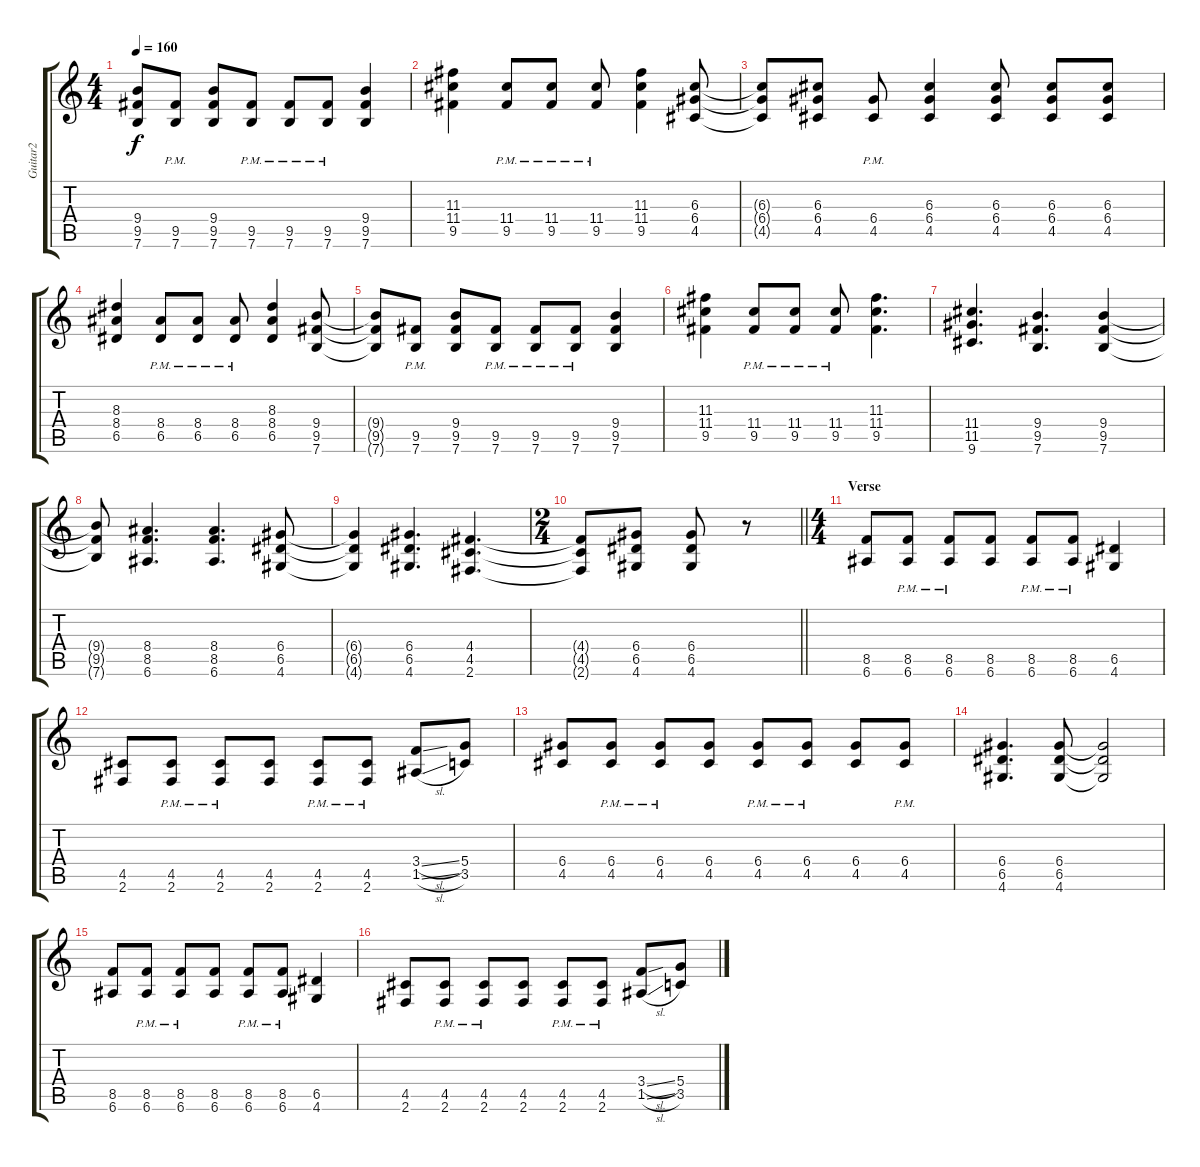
\track ("Guitar2" "Guitar2") {instrument overdrivenguitar}
\staff {score tabs}
\tuning (E4 B3 G3 D3 A2 E2) {hide}
\ts (4 4)
\tempo 160
\clef g2
\ks c
(9.4{t} 9.5{t} 7.6{t}).8{dy f} (9.5{pm} 7.6{pm}).8 (9.4 9.5 7.6).8 (9.5{pm} 7.6{pm}).8 (9.5{pm} 7.6{pm}).8 (9.5{pm} 7.6{pm}).8 (9.4 9.5 7.6).4 |
(11.3 11.4 9.5).4 (11.4{pm} 9.5{pm}).8 (11.4{pm} 9.5{pm}).8 (11.4{pm} 9.5{pm}).8 (11.3 11.4 9.5).4 (6.3 6.4 4.5).8 |
(6.3{t} 6.4{t} 4.5{t}).8 (6.3 6.4 4.5).8 (6.4{pm} 4.5{pm}).8 (6.3 6.4 4.5).4 (6.3 6.4 4.5).8 (6.3 6.4 4.5).8 (6.3 6.4 4.5).8 |
(8.3 8.4 6.5).4 (8.4{pm} 6.5{pm}).8 (8.4{pm} 6.5{pm}).8 (8.4{pm} 6.5{pm}).8 (8.3 8.4 6.5).4 (9.4 9.5 7.6).8 |
(9.4{t} 9.5{t} 7.6{t}).8 (9.5{pm} 7.6{pm}).8 (9.4 9.5 7.6).8 (9.5{pm} 7.6{pm}).8 (9.5{pm} 7.6{pm}).8 (9.5{pm} 7.6{pm}).8 (9.4 9.5 7.6).4 |
(11.3 11.4 9.5).4 (11.4{pm} 9.5{pm}).8 (11.4{pm} 9.5{pm}).8 (11.4{pm} 9.5{pm}).8 (11.3 11.4 9.5).4{d} |
(11.4 11.5 9.6).4{d} (9.4 9.5 7.6).4{d} (9.4 9.5 7.6).4 |
(9.4{t} 9.5{t} 7.6{t}).8 (8.4 8.5 6.6).4{d} (8.4 8.5 6.6).4{d} (6.4 6.5 4.6).8 |
(6.4{t} 6.5{t} 4.6{t}).4 (6.4 6.5 4.6).4{d} (4.4 4.5 2.6).4{d} |
\ts (2 4)
\barLineRight lightlight
(4.4{t} 4.5{t} 2.6{t}).8 (6.4 6.5 4.6).8 (6.4 6.5 4.6).8 r.8 |
\ts (4 4)
\section ("" "Verse")
(8.5 6.6).8 (8.5{pm} 6.6{pm}).8 (8.5{pm} 6.6{pm}).8 (8.5 6.6).8 (8.5{pm} 6.6{pm}).8 (8.5{pm} 6.6{pm}).8 (6.5 4.6).4 |
(4.5 2.6).8 (4.5{pm} 2.6{pm}).8 (4.5{pm} 2.6{pm}).8 (4.5 2.6).8 (4.5{pm} 2.6{pm}).8 (4.5{pm} 2.6{pm}).8 (3.4{sl} 1.5{sl}).8 (5.4 3.5).8 |
(6.4 4.5).8 (6.4{pm} 4.5{pm}).8 (6.4{pm} 4.5{pm}).8 (6.4 4.5).8 (6.4{pm} 4.5{pm}).8 (6.4{pm} 4.5{pm}).8 (6.4 4.5).8 (6.4{pm} 4.5{pm}).8 |
(6.4 6.5 4.6).4{d} (6.4 6.5 4.6).8 (6.4{t} 6.5{t} 4.6{t}).2 |
(8.5 6.6).8 (8.5{pm} 6.6{pm}).8 (8.5{pm} 6.6{pm}).8 (8.5 6.6).8 (8.5{pm} 6.6{pm}).8 (8.5{pm} 6.6{pm}).8 (6.5 4.6).4 |
(4.5 2.6).8 (4.5{pm} 2.6{pm}).8 (4.5{pm} 2.6{pm}).8 (4.5 2.6).8 (4.5{pm} 2.6{pm}).8 (4.5{pm} 2.6{pm}).8 (3.4{sl} 1.5{sl}).8 (5.4 3.5).8
